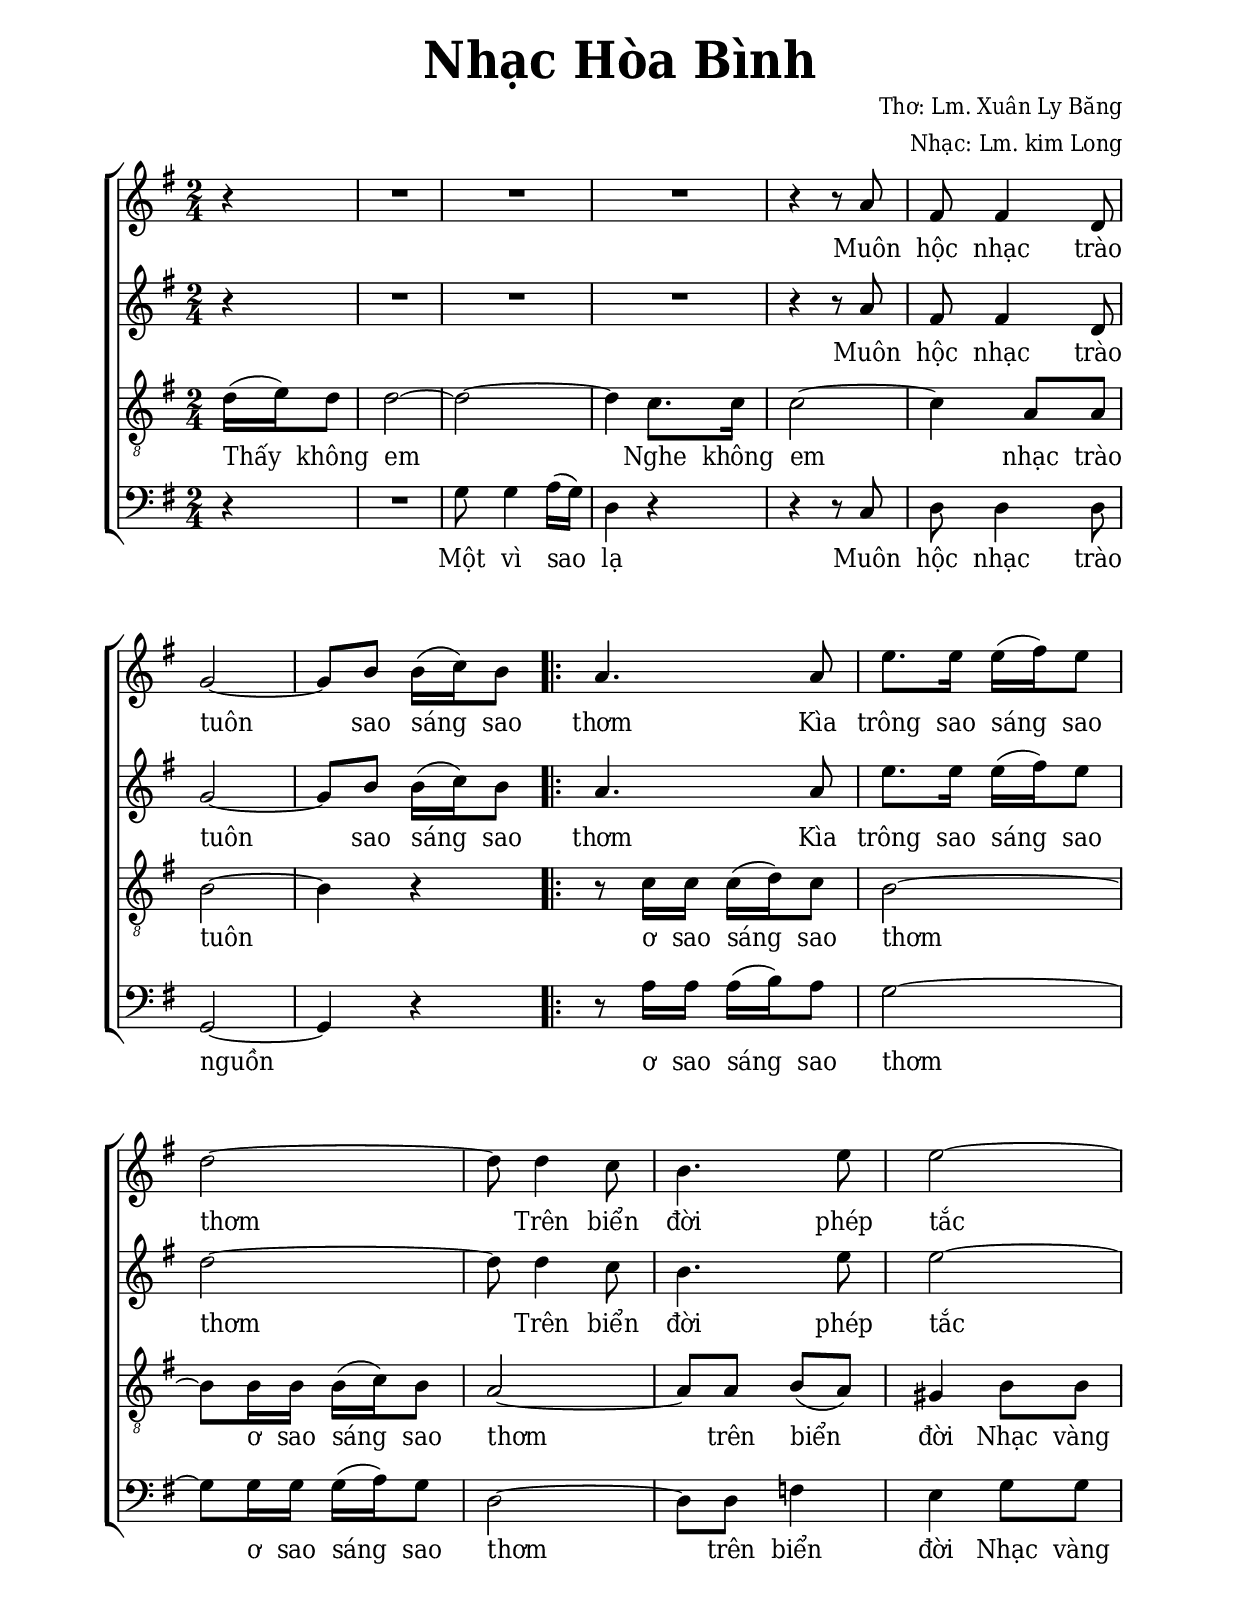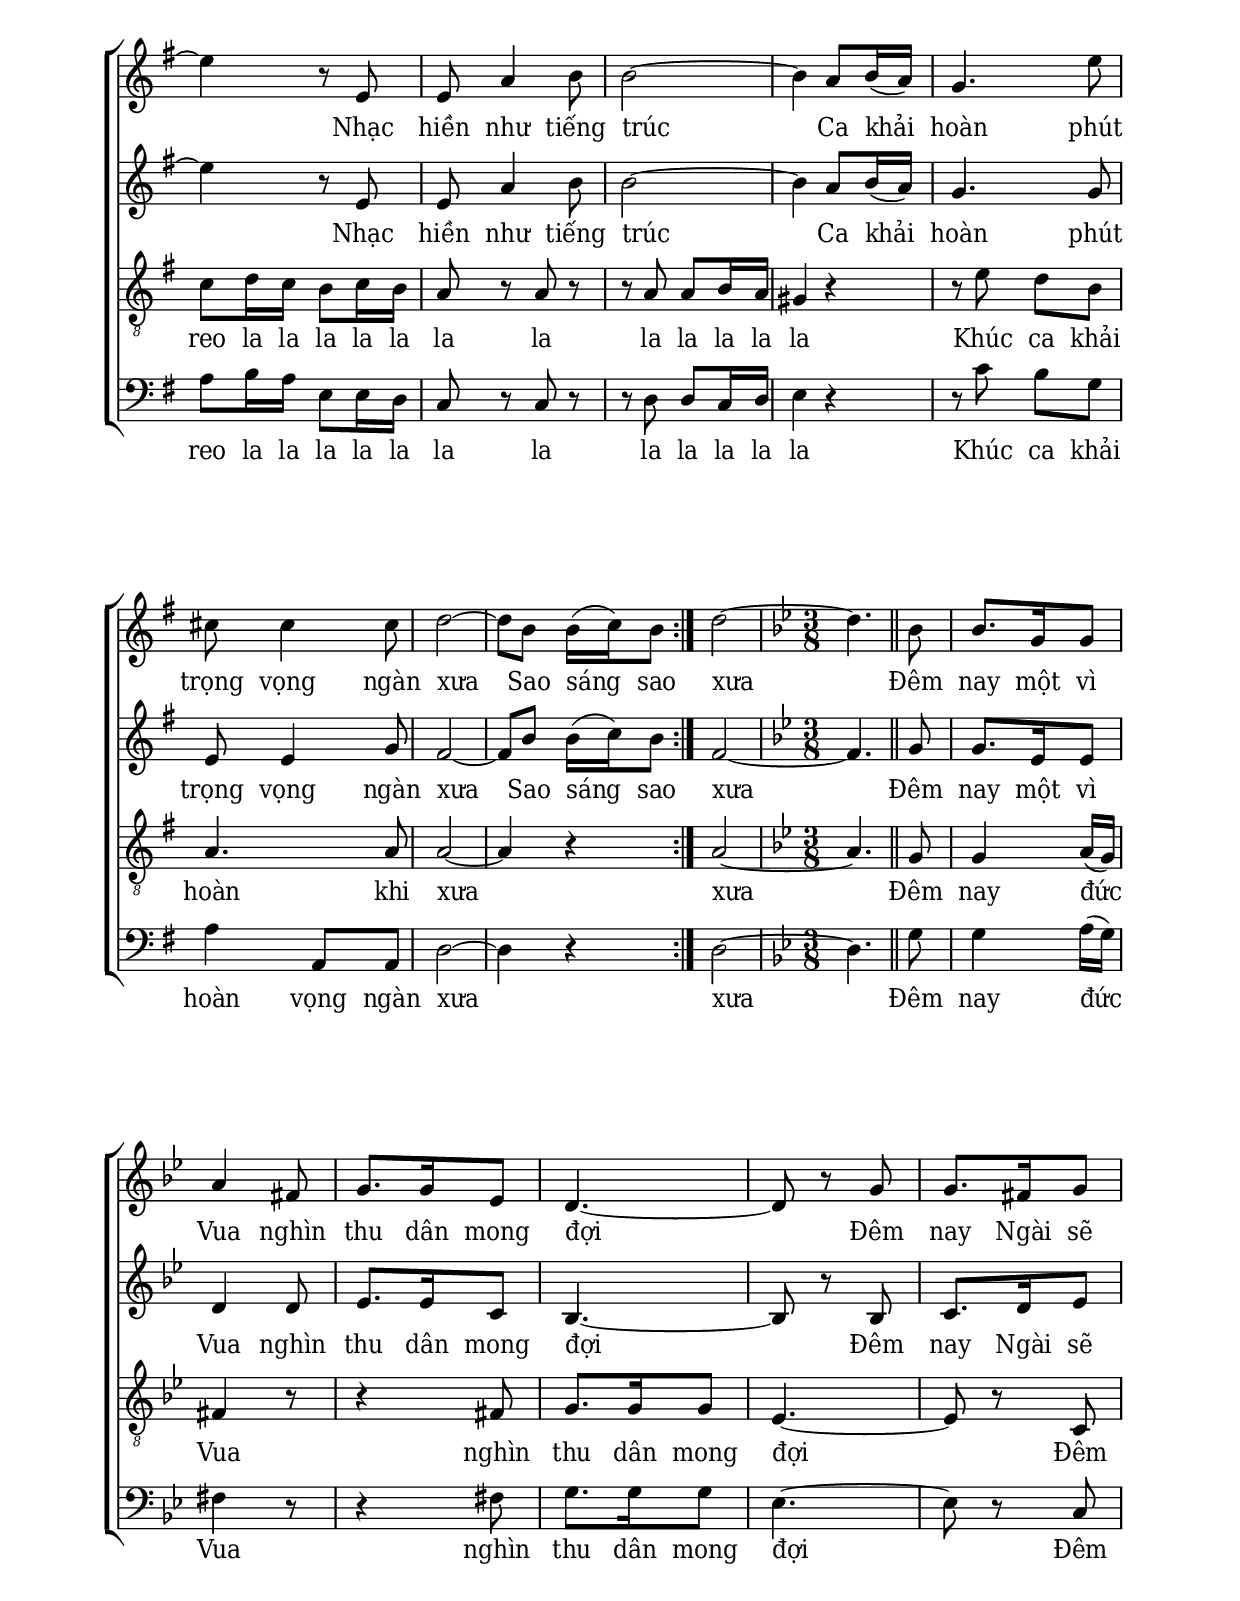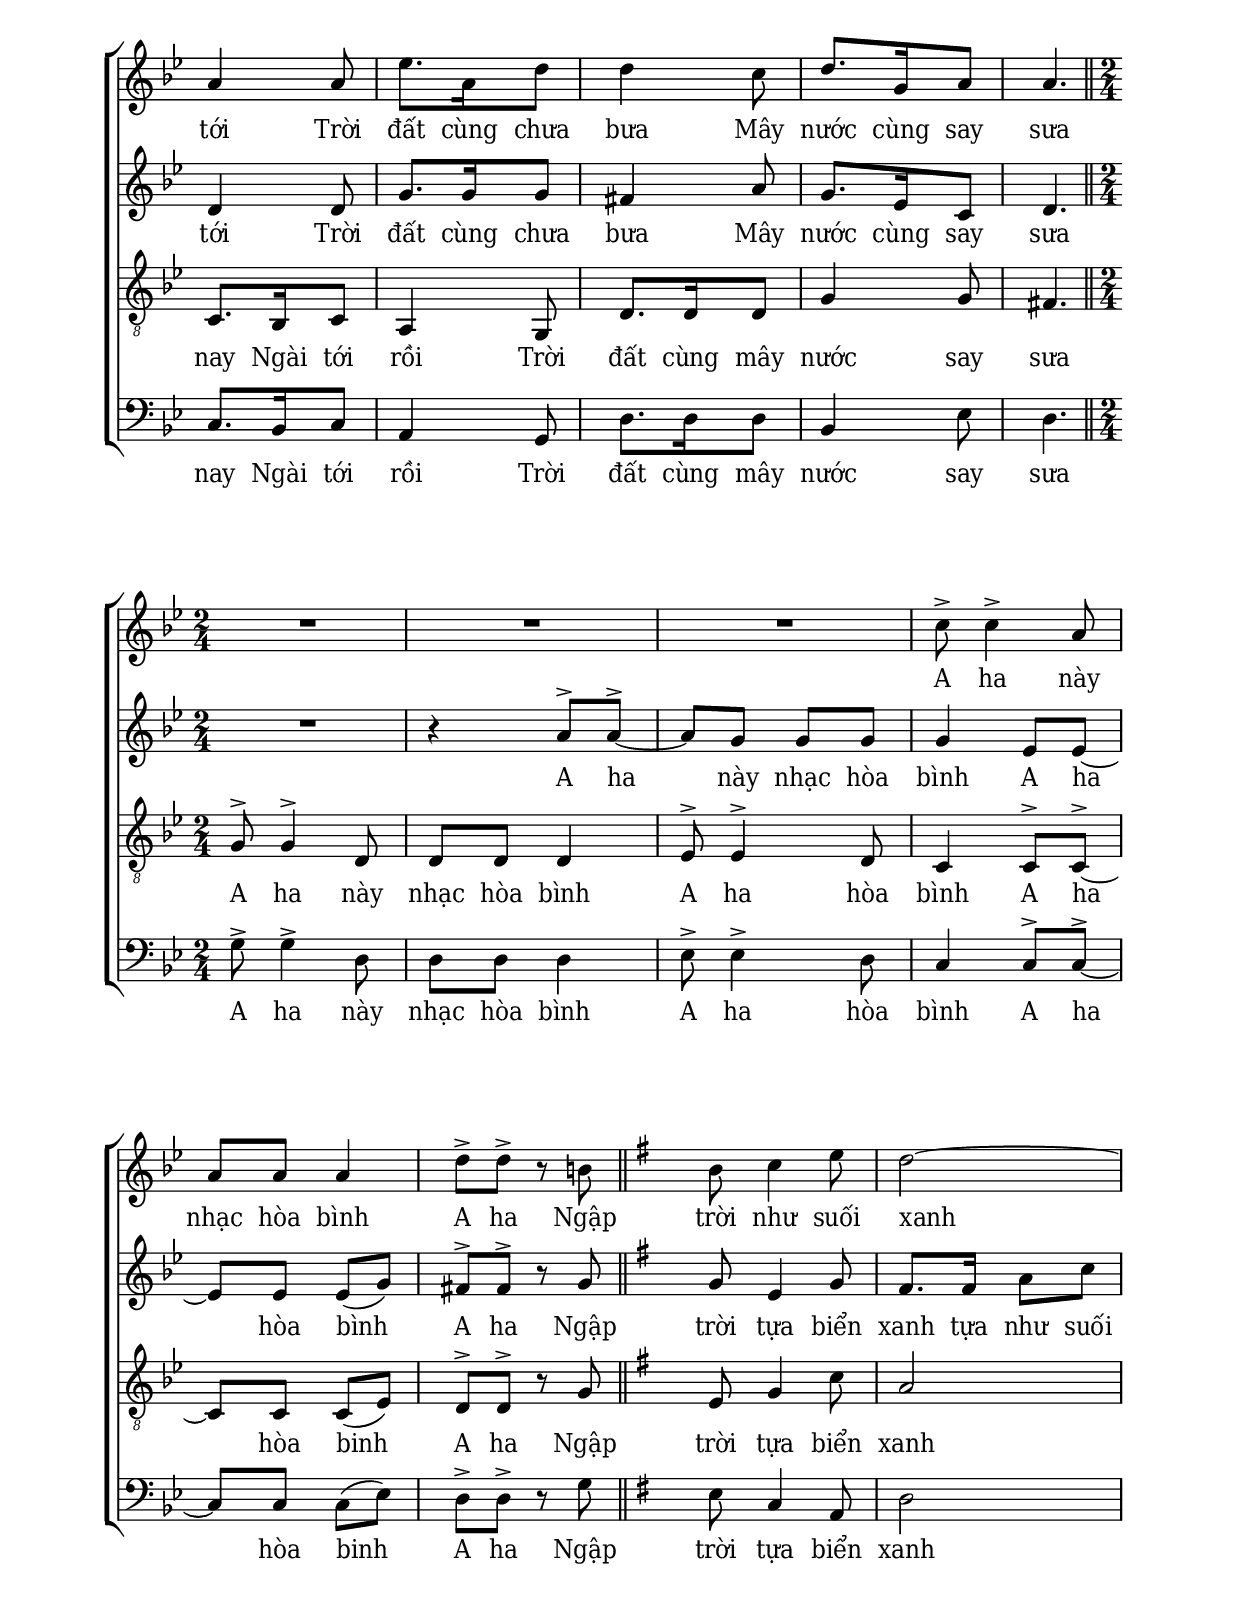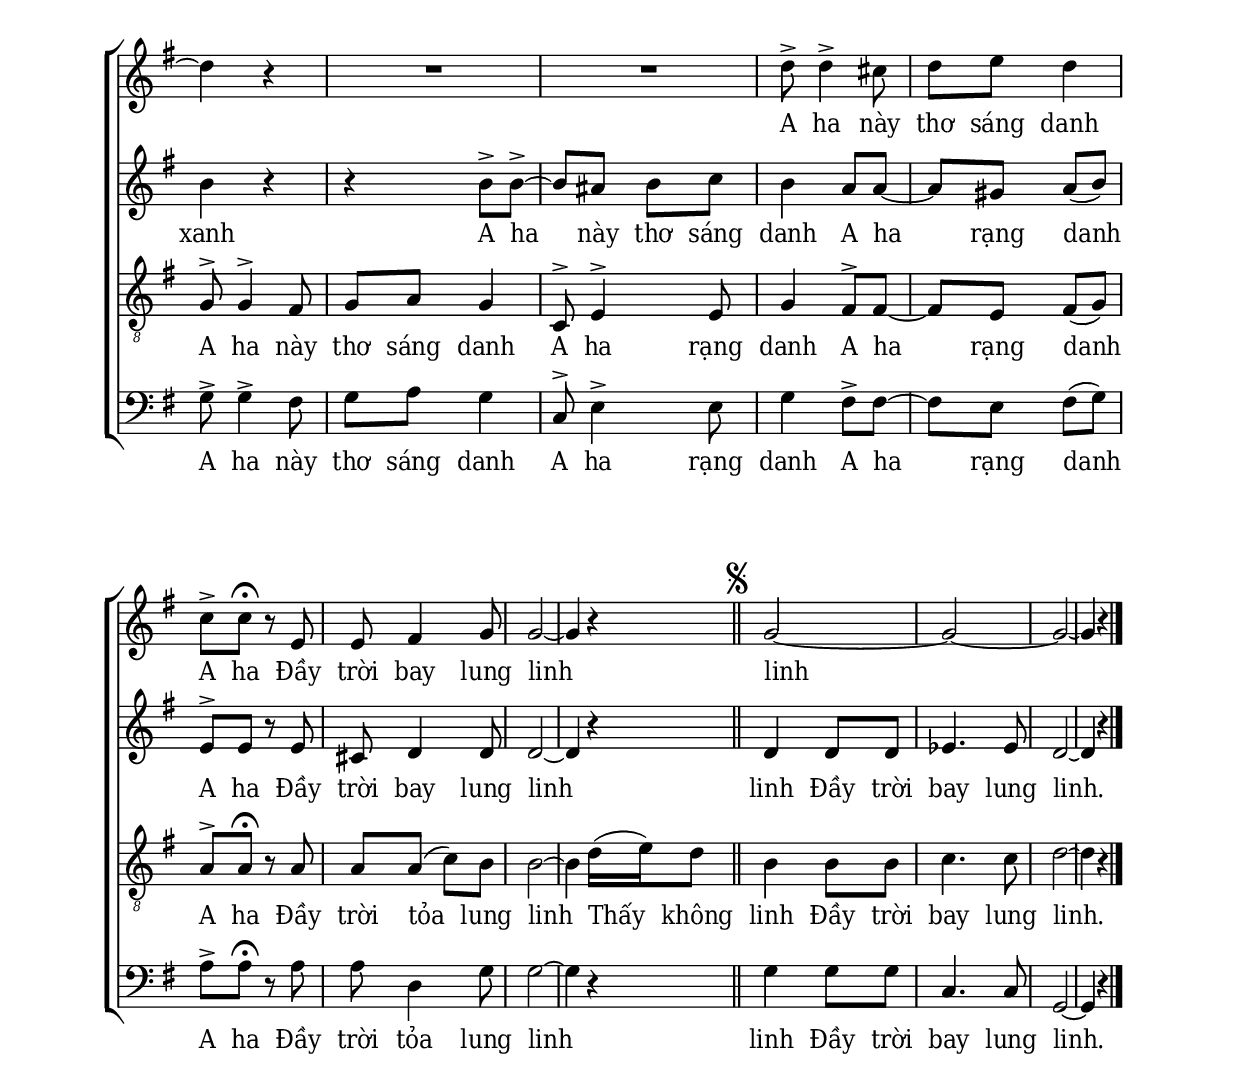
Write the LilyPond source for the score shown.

% Cài đặt chung
\version "2.22.1"
\include "english.ly"

\header {
  title = \markup { \fontsize #3 "Nhạc Hòa Bình" }
  composer = "Thơ: Lm. Xuân Ly Băng"
  arranger = "Nhạc: Lm. kim Long"
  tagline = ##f
}

% Nhạc
nhacPhienKhucSop = \relative c'' {
  \set Staff.printKeyCancellation = ##f
  \partial 4 r4 |
  R2*3
  r4 r8 a |
  fs fs4 d8 |
  g2 ~ |
  g8 b b16 (c) b8 \bar ".|:"
  a4. a8 |
  e'8. e16 e (fs) e8 |
  d2 ~ |
  d8 d4 c8 |
  b4. e8 |
  e2 ~ |
  e4 r8 e, |
  e a4 b8 |
  b2 ~ |
  b4 a8 b16 (a) |
  g4. e'8 |
  cs cs4 cs8 |
  d2 ~ |
  d8 b b16 (c) b8 \bar ":|."
  d2 ~ |
  
  \key bf \major
  \time 3/8
  d4. \bar "||"
  \partial 8 bf8 |
  bf8. g16 g8 |
  a4 fs8 |
  g8. g16 ef8 |
  d4. ~ |
  d8 r g |
  g8. fs16 g8 |
  a4 a8 |
  ef'8. a,16 d8 |
  d4 c8 |
  d8. g,16 a8 |
  a4. \bar "||"
  \time 2/4
  R2*3
  c8 ^> c4 ^> a8 |
  a a a4 |
  d8 ^> d ^> r8 b! \bar "||"
  \key g \major
  b8 c4 e8 |
  d2 ~ |
  d4 r |
  R2
  R2
  d8 ^> d4 ^> cs8 |
  d e d4 |
  c8 ^> c \fermata r8 e, |
  e fs4 g8 |
  
  g2 ~ |
  g4 r \bar "||"
  \once \override Score.RehearsalMark.font-size = #0.1
  \mark \markup { \musicglyph #"scripts.segno" }
  
  g2 ~ |
  g ~ |
  g ~ |
  g4 r \bar "|."
}

nhacPhienKhucAlto = \relative c'' {
  \set Staff.printKeyCancellation = ##f
  \set Staff.printKeyCancellation = ##f
  \partial 4 r4 |
  R2*3
  r4 r8 a |
  fs fs4 d8 |
  g2 ~ |
  g8 b b16 (c) b8 \bar ".|:"
  a4. a8 |
  e'8. e16 e (fs) e8 |
  d2 ~ |
  d8 d4 c8 |
  b4. e8 |
  e2 ~ |
  e4 r8 e, |
  e a4 b8 |
  b2 ~ |
  b4 a8 b16 (a) |
  g4. g8 |
  e e4 g8 |
  fs2 ~ |
  fs8 b b16 (c) b8 |
  fs2 ~ |
  
  \key bf \major
  \time 3/8
  fs4.
  
  g8 |
  g8. ef16 ef8 |
  d4 d8 |
  ef8. ef16 c8 |
  bf4. ~ |
  bf8 r bf |
  c8. d16 ef8 |
  d4 d8 |
  g8. g16 g8 |
  fs4 a8 |
  g8. ef16 c8 |
  d4. |
  
  \time 2/4
  R2
  r4 a'8 ^> a ^> ~ |
  a g g g |
  g4 ef8 ef ~ |
  ef ef ef (g) |
  fs ^> fs ^> r8 g |
  
  \key g \major
  g e4 g8 |
  fs8. fs16 a8 c |
  b4 r |
  r b8 ^> b ^> ~ |
  b as b c |
  b4 a8 a ~ |
  a gs a (b) |
  e, ^> e r8 e |
  cs d4 d8 |
  d2 ~ |
  d4 r |
  d4 d8 d |
  ef4. ef8 |
  d2 ~ |
  d4 r
}

nhacPhienKhucTenor = \relative c' {
  \set Staff.printKeyCancellation = ##f
  d16 (e) d8 |
  d2 ~ |
  d ~ |
  d4 c8. c16 |
  c2 ~ |
  c4 a8 a |
  b2 ~ |
  b4 r |
  r8 c16 c c (d) c8 |
  b2 ~ |
  b8 b16 b b (c) b8 |
  a2 ~ |
  a8 a b (a) |
  gs4 b8 b |
  c8 d16 c b8 c16 b |
  a8 r a r |
  r a a b16 a |
  gs4 r |
  r8 e' d b |
  a4. a8 |
  a2 ~ |
  a4 r |
  a2 ~ |
  
  \key bf \major
  \time 3/8
  a4.
  g8 |
  g4 a16 (g) |
  fs4 r8 |
  r4 fs8 |
  g8. g16 g8 |
  ef4. ~ |
  ef8 r c |
  c8. bf16 c8 |
  a4 g8 |
  d'8. d16 d8 |
  g4 g8 |
  fs4. |
  
  \time 2/4
  g8 ^> g4 ^> d8 |
  d d d4 |
  ef8 ^> ef4 ^> d8 |
  c4 c8 ^> c ^> ~ |
  c c c (ef) |
  d ^> d ^> r g |
  
  \key g \major
  e8 g4 c8 |
  a2 |
  g8 ^> g4 ^> fs8 |
  g a g4 |
  c,8 ^> e4 ^> e8 |
  g4 fs8 ^> fs ~ |
  fs e fs (g) |
  a8 ^> a \fermata r a |
  a a (c) b |
  b2 ~ |
  b4 d16 (e) d8 |
  b4 b8 b |
  c4. c8 |
  d2 ~ |
  d4 r
}

nhacPhienKhucBas = \relative c' {
  \set Staff.printKeyCancellation = ##f
  r4 |
  R2
  g8 g4 a16 (g) |
  d4 r |
  r r8 c |
  d d4 d8 |
  g,2 ~ |
  g4 r |
  r8 a'16 a a (b) a8 |
  g2 ~ |
  g8 g16 g g (a) g8 |
  d2 ~ |
  d8 d f!4 |
  e g8 g |
  a b16 a e8 e16 d |
  c8 r c r |
  r d d c16 d |
  e4 r |
  r8 c' b g |
  a4 a,8 a |
  d2 ~ |
  d4 r |
  d2 ~ |
  
  \key bf \major
  \time 3/8
  d4.
  g8 |
  g4 a16 (g) |
  fs4 r8 |
  r4 fs8 |
  g8. g16 g8 |
  ef4. ~ |
  ef8 r c |
  c8. bf16 c8 |
  a4 g8 |
  d'8. d16 d8 |
  bf4 ef8 |
  d4. |
  
  \time 2/4
  g8 ^> g4 ^> d8 |
  d d d4 |
  ef8 ^> ef4 ^> d8 |
  c4 c8 ^> c ^> ~ |
  c c c (ef) |
  d ^> d ^> r g |
  
  \key g \major
  e8 c4 a8 |
  d2 |
  g8 ^> g4 ^> fs8 |
  g a g4 |
  c,8 ^> e4 ^> e8 |
  g4 fs8 ^> fs ~ |
  fs e fs (g) |
  a8 ^> a \fermata r a |
  a d,4 g8 |
  g2 ~ |
  g4 r |
  g4 g8 g |
  c,4. c8 |
  g2 ~ |
  g4 r
}

% Lời
loiPhienKhucSop = \lyricmode {
  Muôn hộc nhạc trào tuôn sao sáng sao thơm
  Kìa trông sao sáng sao thơm
  Trên biển đời phép tắc
  Nhạc hiền như tiếng trúc
  Ca khải hoàn phút trọng vọng ngàn xưa
  Sao sáng sao xưa
  Đêm nay một vì Vua nghìn thu dân mong đợi
  Đêm nay Ngài sẽ tới
  Trời đất cùng chưa bưa
  Mây nước cùng say sưa
  A ha này nhạc hòa bình
  A ha Ngập trời như suối xanh
  A ha này thơ sáng danh
  A ha Đầy trời bay lung linh
  linh
}

loiPhienKhucAlto = \lyricmode {
  Muôn hộc nhạc trào tuôn sao sáng sao thơm
  Kìa trông sao sáng sao thơm
  Trên biển đời phép tắc
  Nhạc hiền như tiếng trúc
  Ca khải hoàn phút trọng vọng ngàn xưa
  Sao sáng sao xưa
  Đêm nay một vì Vua nghìn thu dân mong đợi
  Đêm nay Ngài sẽ tới
  Trời đất cùng chưa bưa
  Mây nước cùng say sưa
  A ha này nhạc hòa bình
  A ha hòa bình
  A ha Ngập trời tựa biển xanh tựa như suối xanh
  A ha này thơ sáng danh
  A ha
  rạng danh A ha
  Đầy trời bay lung linh
  linh
  Đầy trời bay lung linh.
}

loiPhienKhucTenor = \lyricmode {
  Thấy không em Nghe không em nhạc trào tuôn
  ơ sao sáng sao thơm ơ sao sáng sao thơm
  trên biển đời
  Nhạc vàng reo la la la la la la la la la la la la
  Khúc ca khải hoàn khi xưa
  xưa
  Đêm nay đức Vua nghìn thu dân mong đợi
  Đêm nay Ngài tới rồi
  Trời đất cùng mây nước say sưa
  A ha này nhạc hòa bình
  A ha hòa bình
  A ha hòa binh
  A ha Ngập trời tựa biển xanh
  A ha này thơ sáng danh
  A ha rạng danh
  A ha rạng danh
  A ha Đầy trời tỏa lung linh
  Thấy không
  linh Đầy trời bay lung linh.
}

loiPhienKhucBas = \lyricmode {
  Một vì sao lạ
  Muôn hộc nhạc trào nguồn
  ơ sao sáng sao thơm ơ sao sáng sao thơm
  trên biển đời
  Nhạc vàng reo la la la la la la la la la la la la
  Khúc ca khải hoàn
  vọng ngàn xưa
  xưa
  Đêm nay đức Vua nghìn thu dân mong đợi
  Đêm nay Ngài tới rồi
  Trời đất cùng mây nước say sưa
  A ha này nhạc hòa bình
  A ha hòa bình
  A ha hòa binh
  A ha Ngập trời tựa biển xanh
  A ha này thơ sáng danh
  A ha rạng danh
  A ha rạng danh
  A ha Đầy trời tỏa lung linh
  linh Đầy trời bay lung linh.
}

% Dàn trang
\paper {
  #(set-paper-size "a4")
  top-margin = 15\mm
  bottom-margin = 20\mm
  left-margin = 20\mm
  right-margin = 20\mm
  indent = #0
  #(define fonts
    (make-pango-font-tree
      "Deja Vu Serif Condensed"
      "Deja Vu Serif Condensed"
      "Deja Vu Serif Condensed"
      (/ 20 20)))
  print-page-number = #f
  %page-count = #3
  %systems-per-page = 4
}

TongNhip = {
  \key g \major \time 2/4
  \set Timing.beamExceptions = #'()
  \set Timing.baseMoment = #(ly:make-moment 1/4)
}

% Đổi kích thước nốt cho bè phụ
notBePhu =
#(define-music-function (font-size music) (number? ly:music?)
   (for-some-music
     (lambda (m)
       (if (music-is-of-type? m 'rhythmic-event)
           (begin
             (set! (ly:music-property m 'tweaks)
                   (cons `(font-size . ,font-size)
                         (ly:music-property m 'tweaks)))
             #t)
           #f))
     music)
   music)

\score {
  \new ChoirStaff <<
    \new Staff <<
      \clef treble
      \new Voice = beSop {
        \TongNhip \nhacPhienKhucSop
      }
      \new Lyrics \lyricsto beSop \loiPhienKhucSop
    >>
    \new Staff <<
      \clef treble
      \new Voice = beAlto {
        \TongNhip \nhacPhienKhucAlto
      }
      \new Lyrics \lyricsto beAlto \loiPhienKhucAlto
    >>
    \new Staff <<
        \clef "violin_8"
        \new Voice = beTenor {
          \TongNhip \nhacPhienKhucTenor
        }
      \new Lyrics \lyricsto beTenor \loiPhienKhucTenor
    >>
    \new Staff <<
        \clef "bass"
        \new Voice = beBas {
          \TongNhip \nhacPhienKhucBas
        }
      \new Lyrics \lyricsto beBas \loiPhienKhucBas
    >>
  >>
  \layout {
    \override Lyrics.LyricSpace.minimum-distance = #1.5
    \override Score.BarNumber.break-visibility = ##(#f #f #f)
    \override Score.SpacingSpanner.uniform-stretching = ##t
  }
}
